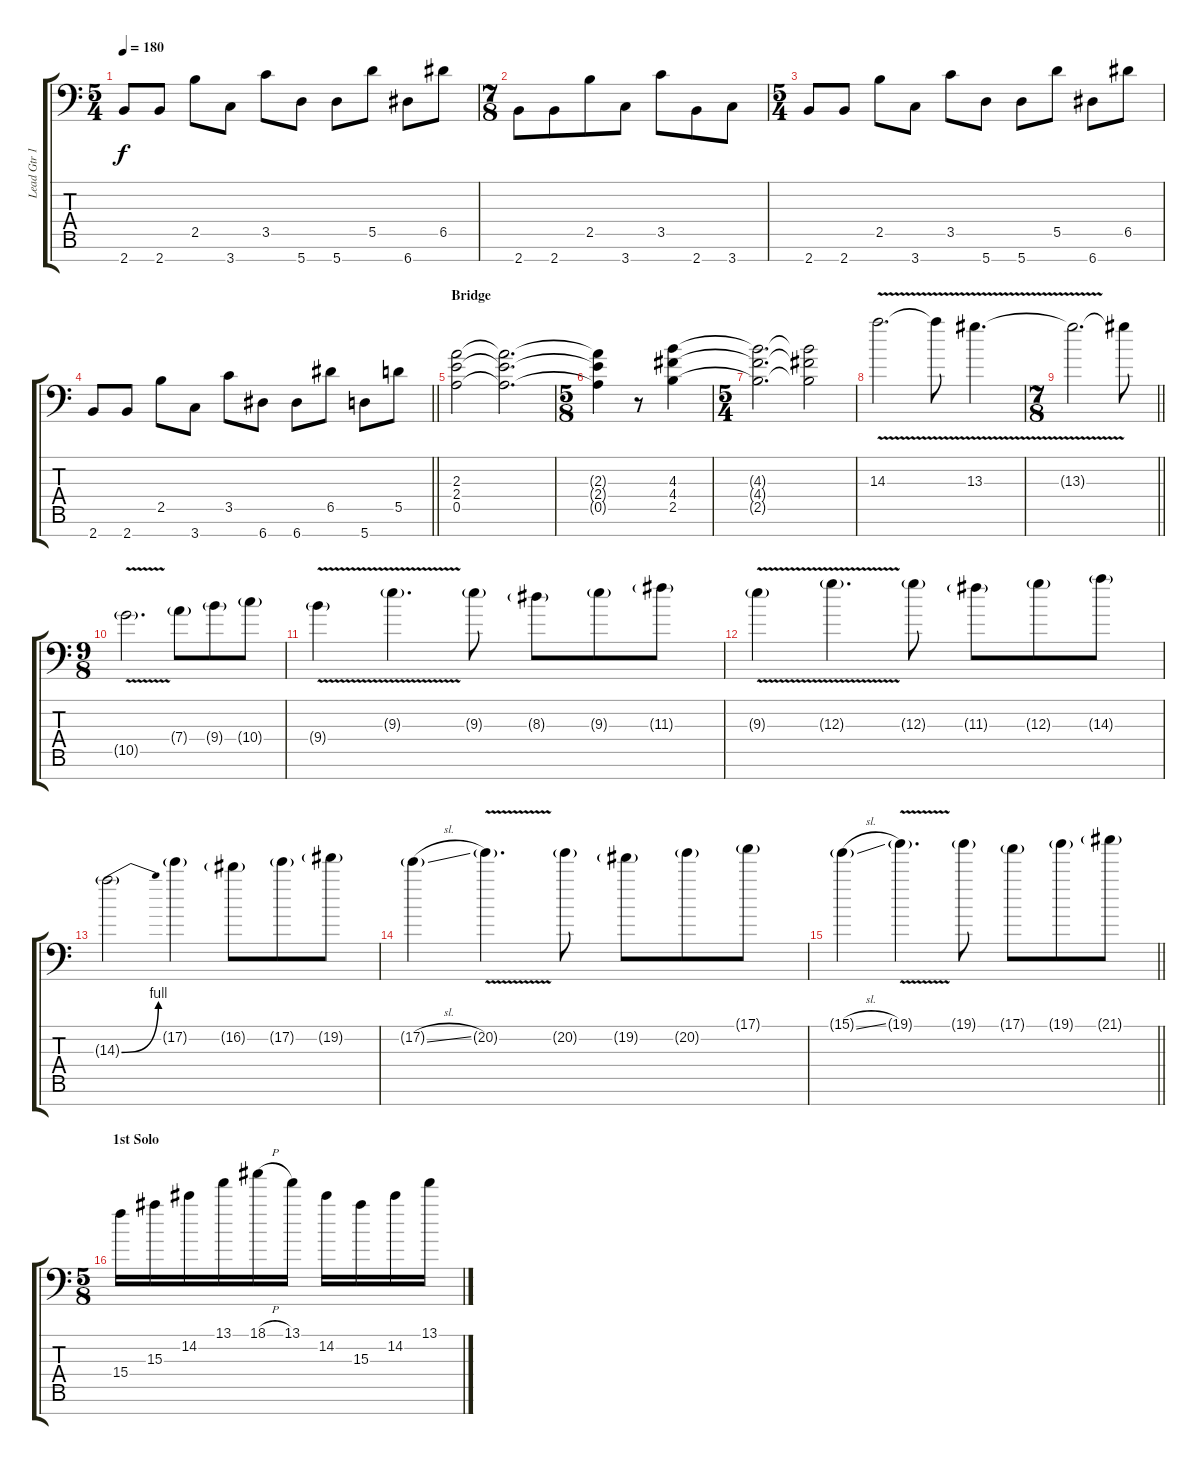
\track ("Lead Gtr 1" "Lead Gtr 1") {instrument distortionguitar}
\staff {score tabs}
\tuning (E4 B3 G3 D3 A2 E2 A1) {hide}
\ts (5 4)
\tempo 180
\clef f4
\ks c
2.7.8{dy f} 2.7.8 2.5.8 3.7.8 3.5.8 5.7.8 5.7.8 5.5.8 6.7.8 6.5.8 |
\ts (7 8)
2.7.8 2.7.8 2.5.8 3.7.8 3.5.8 2.7.8 3.7.8 |
\ts (5 4)
2.7.8 2.7.8 2.5.8 3.7.8 3.5.8 5.7.8 5.7.8 5.5.8 6.7.8 6.5.8 |
\barLineRight lightlight
2.7.8 2.7.8 2.5.8 3.7.8 3.5.8 6.7.8 6.7.8 6.5.8 5.7.8 5.5.8 |
\section ("" "Bridge")
(2.3 2.4 0.5).2 (2.3{t} 2.4{t} 0.5{t}).2{d} |
\ts (5 8)
(2.3{t} 2.4{t} 0.5{t}).4 r.8 (4.3 4.4 2.5).4 |
\ts (5 4)
(4.3{t} 4.4{t} 2.5{t}).2{d} (4.3{t} 4.4{t} 2.5{t}).2 |
14.3{v}.2{d} 14.3{t}.8 13.3{v}.4{d} |
\ts (7 8)
\barLineRight lightlight
13.3{t}.2{d} 13.3{t}.8 |
\ts (9 8)
\section ("" "")
10.5{v g}.2{d} 7.4{g}.8 9.4{g}.8 10.4{g}.8 |
9.4{v g}.4 9.3{v g}.4{d} 9.3{g}.8 8.3{g}.8 9.3{g}.8 11.3{g}.8 |
9.3{v g}.4 12.3{v g}.4{d} 12.3{g}.8 11.3{g}.8 12.3{g}.8 14.3{g}.8 |
14.3{be (bend 0 0 60 4) g}.2 17.2{g}.4 16.2{g}.8 17.2{g}.8 19.2{g}.8 |
17.2{sl g}.4 20.2{v g}.4{d} 20.2{g}.8 19.2{g}.8 20.2{g}.8 17.1{g}.8 |
\barLineRight lightlight
15.1{sl g}.4 19.1{v g}.4{d} 19.1{g}.8 17.1{g}.8 19.1{g}.8 21.1{g}.8 |
\ts (5 8)
\section ("" "1st Solo")
15.4.16 15.3.16 14.2.16 13.1.16 18.1{h}.16 13.1.16 14.2.16 15.3.16 14.2.16 13.1.16
